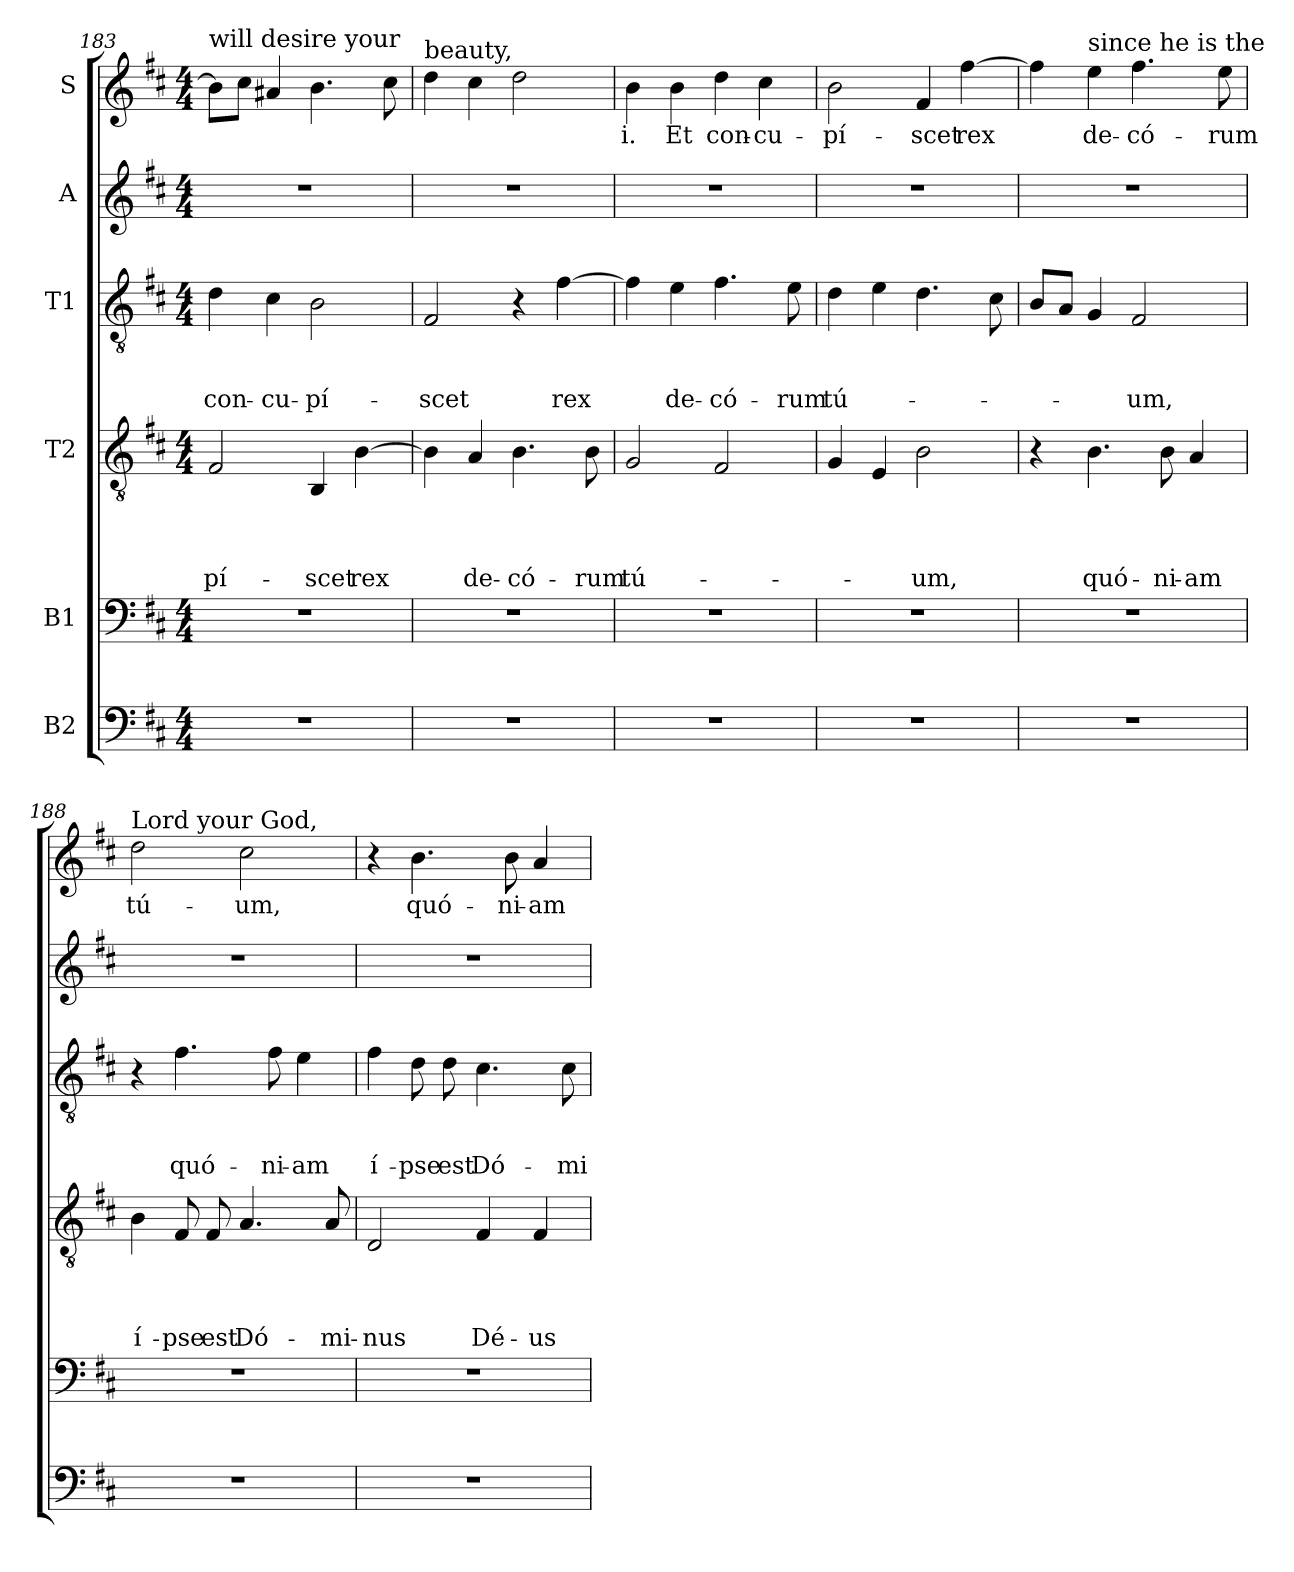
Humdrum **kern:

**kern	**kern	**kern	**text	**text	**text	**text	**kern	**text	**text	**text	**kern	**kern	**text
*part6	*part5	*part4	*part4	*part4	*part4	*part4	*part3	*part3	*part3	*part3	*part2	*part1	*part1
*staff6	*staff5	*staff4	*staff4	*staff4	*staff4	*staff4	*staff3	*staff3	*staff3	*staff3	*staff2	*staff1	*staff1
*I"B2	*I"B1	*I"T2	*	*	*	*	*I"T1	*	*	*	*I"A	*I"S	*
*clefF4	*clefF4	*clefGv2	*	*	*	*	*clefGv2	*	*	*	*clefG2	*clefG2	*
*k[f#c#]	*k[f#c#]	*k[f#c#]	*	*	*	*	*k[f#c#]	*	*	*	*k[f#c#]	*k[f#c#]	*
*D:	*D:	*D:	*	*	*	*	*D:	*	*	*	*D:	*D:	*
*M4/4	*M4/4	*M4/4	*	*	*	*	*M4/4	*	*	*	*M4/4	*M4/4	*
=183	=183	=183	=183	=183	=183	=183	=183	=183	=183	=183	=183	=183	=183
!	!	!	!	!	!	!	!	!	!	!	!	!LO:TX:a:t=will desire your	!
!	!	!	!	!	!	!LO:LY:b	!	!	!	!LO:LY:b	!	!	!
1r	1r	2F#/	.	.	.	-pí-	4d\	.	.	con-	1r	8b\L]	.
.	.	.	.	.	.	.	.	.	.	.	.	8cc#\J	.
!	!	!	!	!	!	!	!	!	!	!LO:LY:b	!	!	!
.	.	.	.	.	.	.	4c#\	.	.	-cu-	.	4a#i/	.
!	!	!	!	!	!	!LO:LY:b	!	!	!	!LO:LY:b	!	!	!
.	.	4BB/	.	.	.	-scet	2B\	.	.	-pí-	.	4.b\	.
!	!	!	!	!	!	!LO:LY:b	!	!	!	!	!	!	!
.	.	[4B\	.	.	.	rex	.	.	.	.	.	.	.
.	.	.	.	.	.	.	.	.	.	.	.	8cc#\	.
=184	=184	=184	=184	=184	=184	=184	=184	=184	=184	=184	=184	=184	=184
!	!	!	!	!	!	!	!	!	!	!	!	!LO:TX:a:t=beauty,	!
!	!	!	!	!	!	!	!	!	!	!LO:LY:b	!	!	!
1r	1r	4B\]	.	.	.	.	2F#/	.	.	-scet	1r	4dd\	.
!	!	!	!	!	!	!LO:LY:b	!	!	!	!	!	!	!
.	.	4A/	.	.	.	de-	.	.	.	.	.	4cc#\	.
!	!	!	!	!	!	!LO:LY:b	!	!	!	!	!	!	!
.	.	4.B\	.	.	.	-có-	4r	.	.	.	.	2dd\	.
!	!	!	!	!	!	!	!	!	!	!LO:LY:b	!	!	!
.	.	.	.	.	.	.	[4f#\	.	.	rex	.	.	.
!	!	!	!	!	!	!LO:LY:b	!	!	!	!	!	!	!
.	.	8B\	.	.	.	-rum	.	.	.	.	.	.	.
=185	=185	=185	=185	=185	=185	=185	=185	=185	=185	=185	=185	=185	=185
!	!	!	!	!	!	!LO:LY:b	!	!	!	!	!	!	!LO:LY:b
1r	1r	2G/	.	.	.	tú-	4f#\]	.	.	.	1r	4b\	-i.
!	!	!	!	!	!	!	!	!	!	!LO:LY:b	!	!	!LO:LY:b
.	.	.	.	.	.	.	4e\	.	.	de-	.	4b\	Et
!	!	!	!	!	!	!	!	!	!	!LO:LY:b	!	!	!LO:LY:b
.	.	2F#/	.	.	.	.	4.f#\	.	.	-có-	.	4dd\	con-
!	!	!	!	!	!	!	!	!	!	!	!	!	!LO:LY:b
.	.	.	.	.	.	.	.	.	.	.	.	4cc#\	-cu-
!	!	!	!	!	!	!	!	!	!	!LO:LY:b	!	!	!
.	.	.	.	.	.	.	8e\	.	.	-rum	.	.	.
=186	=186	=186	=186	=186	=186	=186	=186	=186	=186	=186	=186	=186	=186
!	!	!	!	!	!	!	!	!	!	!LO:LY:b	!	!	!LO:LY:b
1r	1r	4G/	.	.	.	.	4d\	.	.	tú-	1r	2b\	-pí-
.	.	4E/	.	.	.	.	4e\	.	.	.	.	.	.
!	!	!	!	!	!	!LO:LY:b	!	!	!	!	!	!	!LO:LY:b
.	.	2B\	.	.	.	-um,	4.d\	.	.	.	.	4f#/	-scet
!	!	!	!	!	!	!	!	!	!	!	!	!	!LO:LY:b
.	.	.	.	.	.	.	.	.	.	.	.	[4ff#\	rex
.	.	.	.	.	.	.	8c#\	.	.	.	.	.	.
!!LO:PB:g=z
=187	=187	=187	=187	=187	=187	=187	=187	=187	=187	=187	=187	=187	=187
1r	1r	4r	.	.	.	.	8B/L	.	.	.	1r	4ff#\]	.
.	.	.	.	.	.	.	8A/J	.	.	.	.	.	.
!	!	!	!	!	!	!	!	!	!	!	!	!LO:TX:a:t=since he is the	!
!	!	!	!	!	!	!LO:LY:b	!	!	!	!	!	!	!LO:LY:b
.	.	4.B\	.	.	.	quó-	4G/	.	.	.	.	4ee\	de-
!	!	!	!	!	!	!	!	!	!	!LO:LY:b	!	!	!LO:LY:b
.	.	.	.	.	.	.	2F#/	.	.	-um,	.	4.ff#\	-có-
!	!	!	!	!	!	!LO:LY:b	!	!	!	!	!	!	!
.	.	8B\	.	.	.	-ni-	.	.	.	.	.	.	.
!	!	!	!	!	!	!LO:LY:b	!	!	!	!	!	!	!
.	.	4A/	.	.	.	-am	.	.	.	.	.	.	.
!	!	!	!	!	!	!	!	!	!	!	!	!	!LO:LY:b
.	.	.	.	.	.	.	.	.	.	.	.	8ee\	-rum
=188	=188	=188	=188	=188	=188	=188	=188	=188	=188	=188	=188	=188	=188
!	!	!	!	!	!	!	!	!	!	!	!	!LO:TX:a:t=Lord your God,	!
!	!	!	!	!	!	!LO:LY:b	!	!	!	!	!	!	!LO:LY:b
1r	1r	4B\	.	.	.	í-	4r	.	.	.	1r	2dd\	tú-
!	!	!	!	!	!	!LO:LY:b	!	!	!	!LO:LY:b	!	!	!
.	.	8F#/	.	.	.	-pse	4.f#\	.	.	quó-	.	.	.
!	!	!	!	!	!	!LO:LY:b	!	!	!	!	!	!	!
.	.	8F#/	.	.	.	est	.	.	.	.	.	.	.
!	!	!	!	!	!	!LO:LY:b	!	!	!	!	!	!	!LO:LY:b
.	.	4.A/	.	.	.	Dó-	.	.	.	.	.	2cc#\	-um,
!	!	!	!	!	!	!	!	!	!	!LO:LY:b	!	!	!
.	.	.	.	.	.	.	8f#\	.	.	-ni-	.	.	.
!	!	!	!	!	!	!	!	!	!	!LO:LY:b	!	!	!
.	.	.	.	.	.	.	4e\	.	.	-am	.	.	.
!	!	!	!	!	!	!LO:LY:b	!	!	!	!	!	!	!
.	.	8A/	.	.	.	-mi-	.	.	.	.	.	.	.
=189	=189	=189	=189	=189	=189	=189	=189	=189	=189	=189	=189	=189	=189
!	!	!	!	!	!	!LO:LY:b	!	!	!	!LO:LY:b	!	!	!
1r	1r	2D/	.	.	.	-nus	4f#\	.	.	í-	1r	4r	.
!	!	!	!	!	!	!	!	!	!	!LO:LY:b	!	!	!LO:LY:b
.	.	.	.	.	.	.	8d\	.	.	-pse	.	4.b\	quó-
!	!	!	!	!	!	!	!	!	!	!LO:LY:b	!	!	!
.	.	.	.	.	.	.	8d\	.	.	est	.	.	.
!	!	!	!	!	!	!LO:LY:b	!	!	!	!LO:LY:b	!	!	!
.	.	4F#/	.	.	.	Dé-	4.c#\	.	.	Dó-	.	.	.
!	!	!	!	!	!	!	!	!	!	!	!	!	!LO:LY:b
.	.	.	.	.	.	.	.	.	.	.	.	8b\	-ni-
!	!	!	!	!	!	!LO:LY:b	!	!	!	!	!	!	!LO:LY:b
.	.	4F#/	.	.	.	-us	.	.	.	.	.	4a/	-am
!	!	!	!	!	!	!	!	!	!	!LO:LY:b	!	!	!
.	.	.	.	.	.	.	8c#\	.	.	-mi-	.	.	.
=	=	=	=	=	=	=	=	=	=	=	=	=	=
*-	*-	*-	*-	*-	*-	*-	*-	*-	*-	*-	*-	*-	*-
